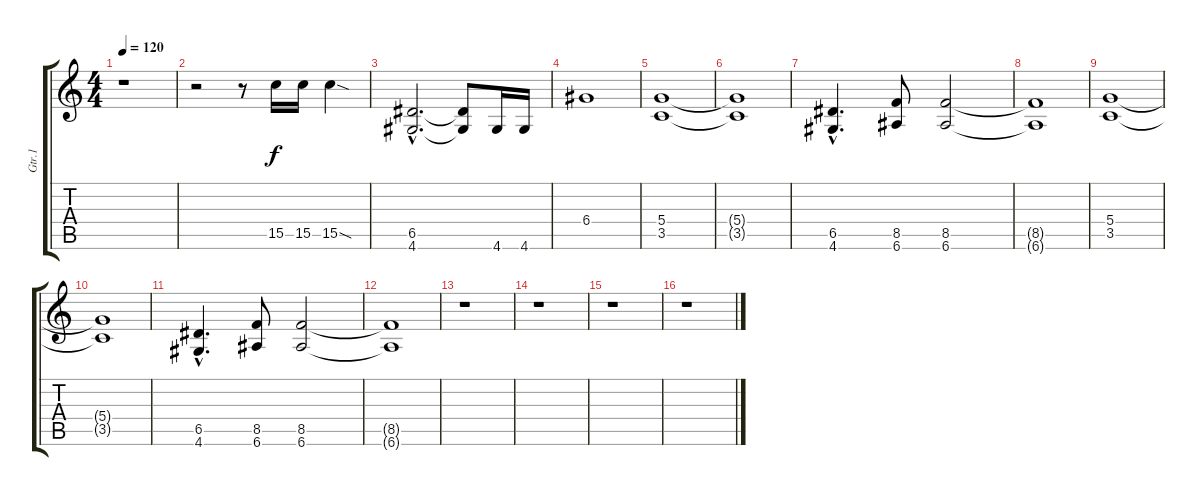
\track ("Gtr.1" "Gtr.1") {instrument distortionguitar}
\staff {score tabs}
\tuning (E4 B3 G3 D3 A2 E2) {hide}
\ts (4 4)
\tempo 120
\clef g2
\ks c
r.1{dy f instrument distortionguitar} |
r.2 r.8 15.5.16 15.5.16 15.5{sod}.4 |
(6.5{hac} 4.6{hac}).2{d} (6.5{t} 4.6{t}).8 4.6.16 4.6.16 |
6.4.1 |
(5.4 3.5).1 |
(5.4{t} 3.5{t}).1 |
(6.5{hac} 4.6{hac}).4{d} (8.5 6.6).8 (8.5 6.6).2 |
(8.5{t} 6.6{t}).1 |
(5.4 3.5).1 |
(5.4{t} 3.5{t}).1 |
(6.5{hac} 4.6{hac}).4{d} (8.5 6.6).8 (8.5 6.6).2 |
(8.5{t} 6.6{t}).1 |
r.1 |
r.1 |
r.1 |
r.1
